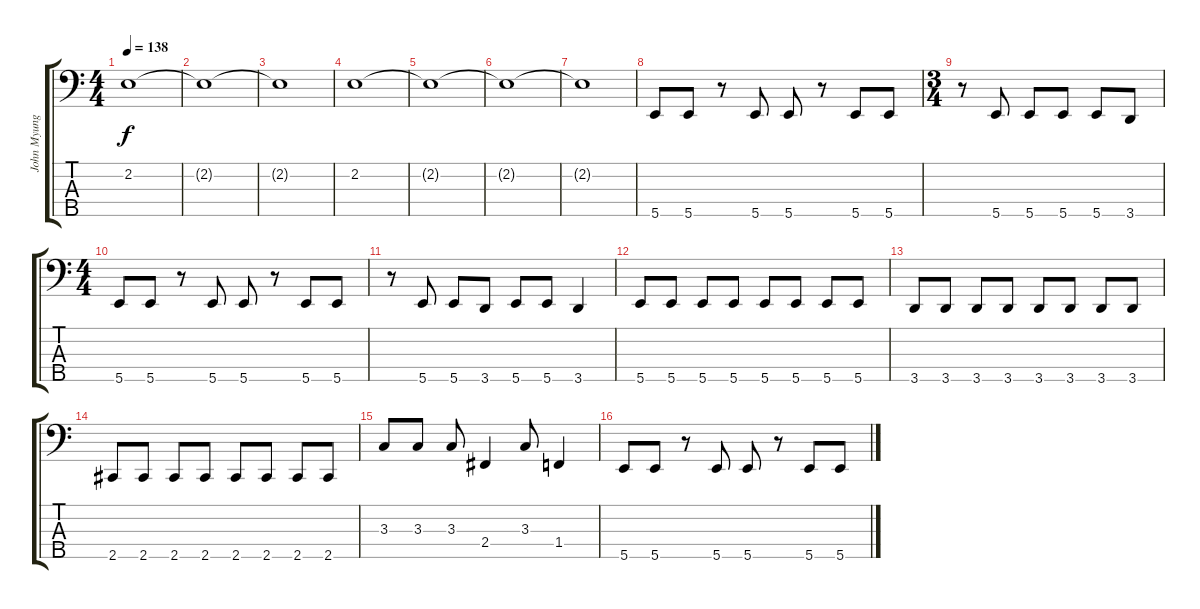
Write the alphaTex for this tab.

\track ("John Myung" "John Myung") {instrument electricbassfinger}
\staff {score tabs}
\tuning (G2 D2 A1 E1 B0) {hide}
\ts (4 4)
\tempo 138
\clef f4
\ks c
2.2{t}.1{dy f} |
2.2{t}.1 |
2.2{t}.1 |
2.2.1 |
2.2{t}.1 |
2.2{t}.1 |
2.2{t}.1 |
5.5.8 5.5.8 r.8 5.5.8 5.5.8 r.8 5.5.8 5.5.8 |
\ts (3 4)
r.8 5.5.8 5.5.8 5.5.8 5.5.8 3.5.8 |
\ts (4 4)
5.5.8 5.5.8 r.8 5.5.8 5.5.8 r.8 5.5.8 5.5.8 |
r.8 5.5.8 5.5.8 3.5.8 5.5.8 5.5.8 3.5.4 |
5.5.8 5.5.8 5.5.8 5.5.8 5.5.8 5.5.8 5.5.8 5.5.8 |
3.5.8 3.5.8 3.5.8 3.5.8 3.5.8 3.5.8 3.5.8 3.5.8 |
2.5.8 2.5.8 2.5.8 2.5.8 2.5.8 2.5.8 2.5.8 2.5.8 |
3.3.8 3.3.8 3.3.8 2.4.4 3.3.8 1.4.4 |
5.5.8 5.5.8 r.8 5.5.8 5.5.8 r.8 5.5.8 5.5.8
